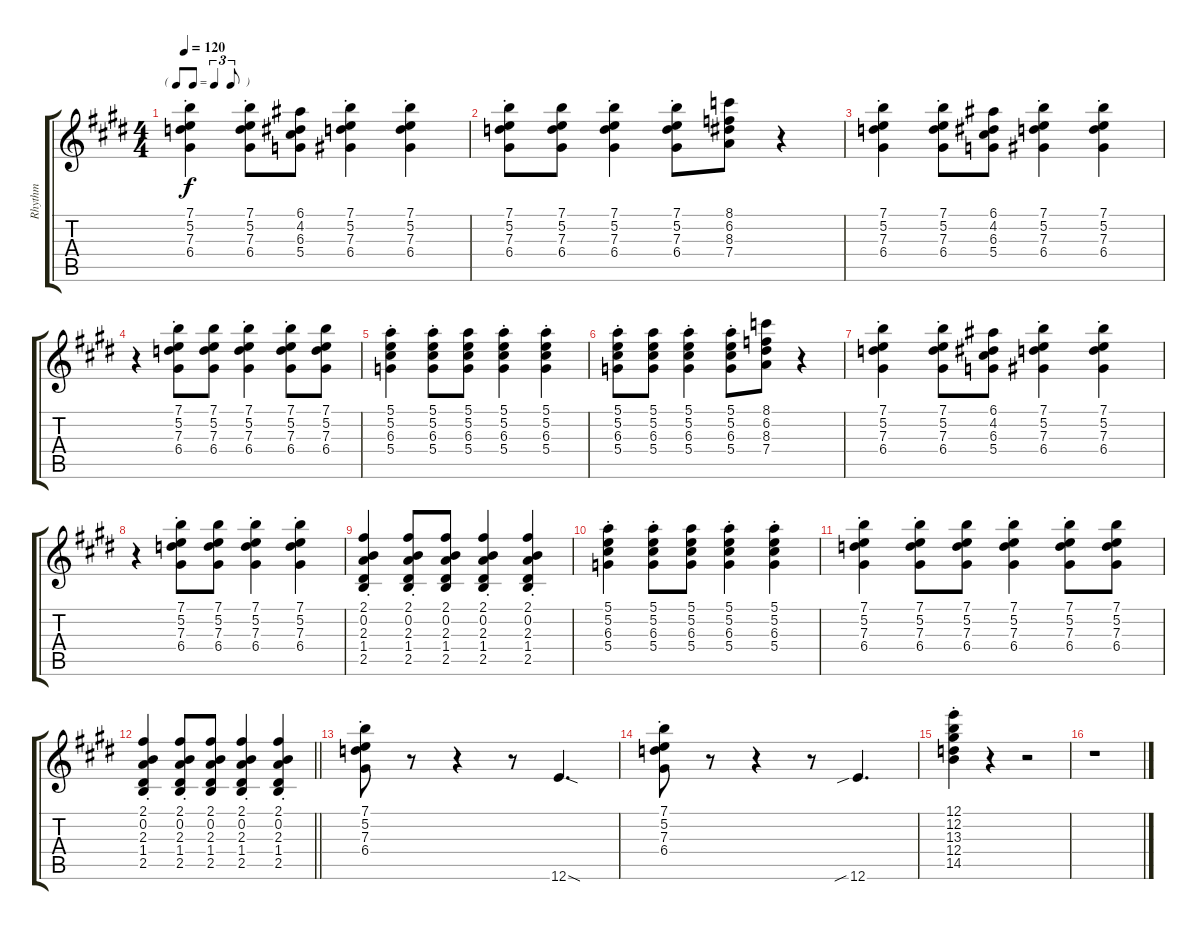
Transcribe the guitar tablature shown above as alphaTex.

\track ("Rhythm" "Rhythm") {instrument electricguitarjazz}
\staff {score tabs}
\tuning (E4 B3 G3 D3 A2 E2) {hide}
\ts (4 4)
\tf triplet8th
\tempo 120
\clef g2
\ks e
(7.1{st} 5.2{st} 7.3{st} 6.4{st}).4{dy f} (7.1{st} 5.2{st} 7.3{st} 6.4{st}).8 (6.1 4.2 6.3 5.4).8 (7.1{st} 5.2{st} 7.3{st} 6.4{st}).4 (7.1{st} 5.2{st} 7.3{st} 6.4{st}).4 |
\ks c#minor
(7.1{st} 5.2{st} 7.3{st} 6.4{st}).8 (7.1 5.2 7.3 6.4).8 (7.1{st} 5.2{st} 7.3{st} 6.4{st}).4 (7.1{st} 5.2{st} 7.3{st} 6.4{st}).8 (8.1 6.2 8.3 7.4).8 r.4 |
(7.1{st} 5.2{st} 7.3{st} 6.4{st}).4 (7.1{st} 5.2{st} 7.3{st} 6.4{st}).8 (6.1 4.2 6.3 5.4).8 (7.1{st} 5.2{st} 7.3{st} 6.4{st}).4 (7.1{st} 5.2{st} 7.3{st} 6.4{st}).4 |
r.4 (7.1{st} 5.2{st} 7.3{st} 6.4{st}).8 (7.1 5.2 7.3 6.4).8 (7.1{st} 5.2{st} 7.3{st} 6.4{st}).4 (7.1{st} 5.2{st} 7.3{st} 6.4{st}).8 (7.1 5.2 7.3 6.4).8 |
(5.1{st} 5.2{st} 6.3{st} 5.4{st}).4 (5.1{st} 5.2{st} 6.3{st} 5.4{st}).8 (5.1 5.2 6.3 5.4).8 (5.1{st} 5.2{st} 6.3{st} 5.4{st}).4 (5.1{st} 5.2{st} 6.3{st} 5.4{st}).4 |
(5.1{st} 5.2{st} 6.3{st} 5.4{st}).8 (5.1 5.2 6.3 5.4).8 (5.1{st} 5.2{st} 6.3{st} 5.4{st}).4 (5.1{st} 5.2{st} 6.3{st} 5.4{st}).8 (8.1 6.2 8.3 7.4).8 r.4 |
(7.1{st} 5.2{st} 7.3{st} 6.4{st}).4 (7.1{st} 5.2{st} 7.3{st} 6.4{st}).8 (6.1 4.2 6.3 5.4).8 (7.1{st} 5.2{st} 7.3{st} 6.4{st}).4 (7.1{st} 5.2{st} 7.3{st} 6.4{st}).4 |
r.4 (7.1{st} 5.2{st} 7.3{st} 6.4{st}).8 (7.1 5.2 7.3 6.4).8 (7.1{st} 5.2{st} 7.3{st} 6.4{st}).4 (7.1{st} 5.2{st} 7.3{st} 6.4{st}).4 |
(2.1{st} 0.2{st} 2.3{st} 1.4{st} 2.5{st}).4 (2.1{st} 0.2{st} 2.3{st} 1.4{st} 2.5{st}).8 (2.1 0.2 2.3 1.4 2.5).8 (2.1{st} 0.2{st} 2.3{st} 1.4{st} 2.5{st}).4 (2.1{st} 0.2{st} 2.3{st} 1.4{st} 2.5{st}).4 |
(5.1{st} 5.2{st} 6.3{st} 5.4{st}).4 (5.1{st} 5.2{st} 6.3{st} 5.4{st}).8 (5.1 5.2 6.3 5.4).8 (5.1{st} 5.2{st} 6.3{st} 5.4{st}).4 (5.1{st} 5.2{st} 6.3{st} 5.4{st}).4 |
(7.1{st} 5.2{st} 7.3{st} 6.4{st}).4 (7.1{st} 5.2{st} 7.3{st} 6.4{st}).8 (7.1 5.2 7.3 6.4).8 (7.1{st} 5.2{st} 7.3{st} 6.4{st}).4 (7.1{st} 5.2{st} 7.3{st} 6.4{st}).8 (7.1 5.2 7.3 6.4).8 |
\barLineRight lightlight
(2.1{st} 0.2{st} 2.3{st} 1.4{st} 2.5{st}).4 (2.1{st} 0.2{st} 2.3{st} 1.4{st} 2.5{st}).8 (2.1 0.2 2.3 1.4 2.5).8 (2.1{st} 0.2{st} 2.3{st} 1.4{st} 2.5{st}).4 (2.1{st} 0.2{st} 2.3{st} 1.4{st} 2.5{st}).4 |
\ks e
(7.1{st} 5.2{st} 7.3{st} 6.4{st}).8 r.8 r.4 r.8 12.6{sod}.4{d} |
\ks c#minor
(7.1{st} 5.2{st} 7.3{st} 6.4{st}).8 r.8 r.4 r.8 12.6{sib}.4{d} |
(12.1{st} 12.2{st} 13.3{st} 12.4{st} 14.5{st}).4 r.4 r.2 |
r.1
